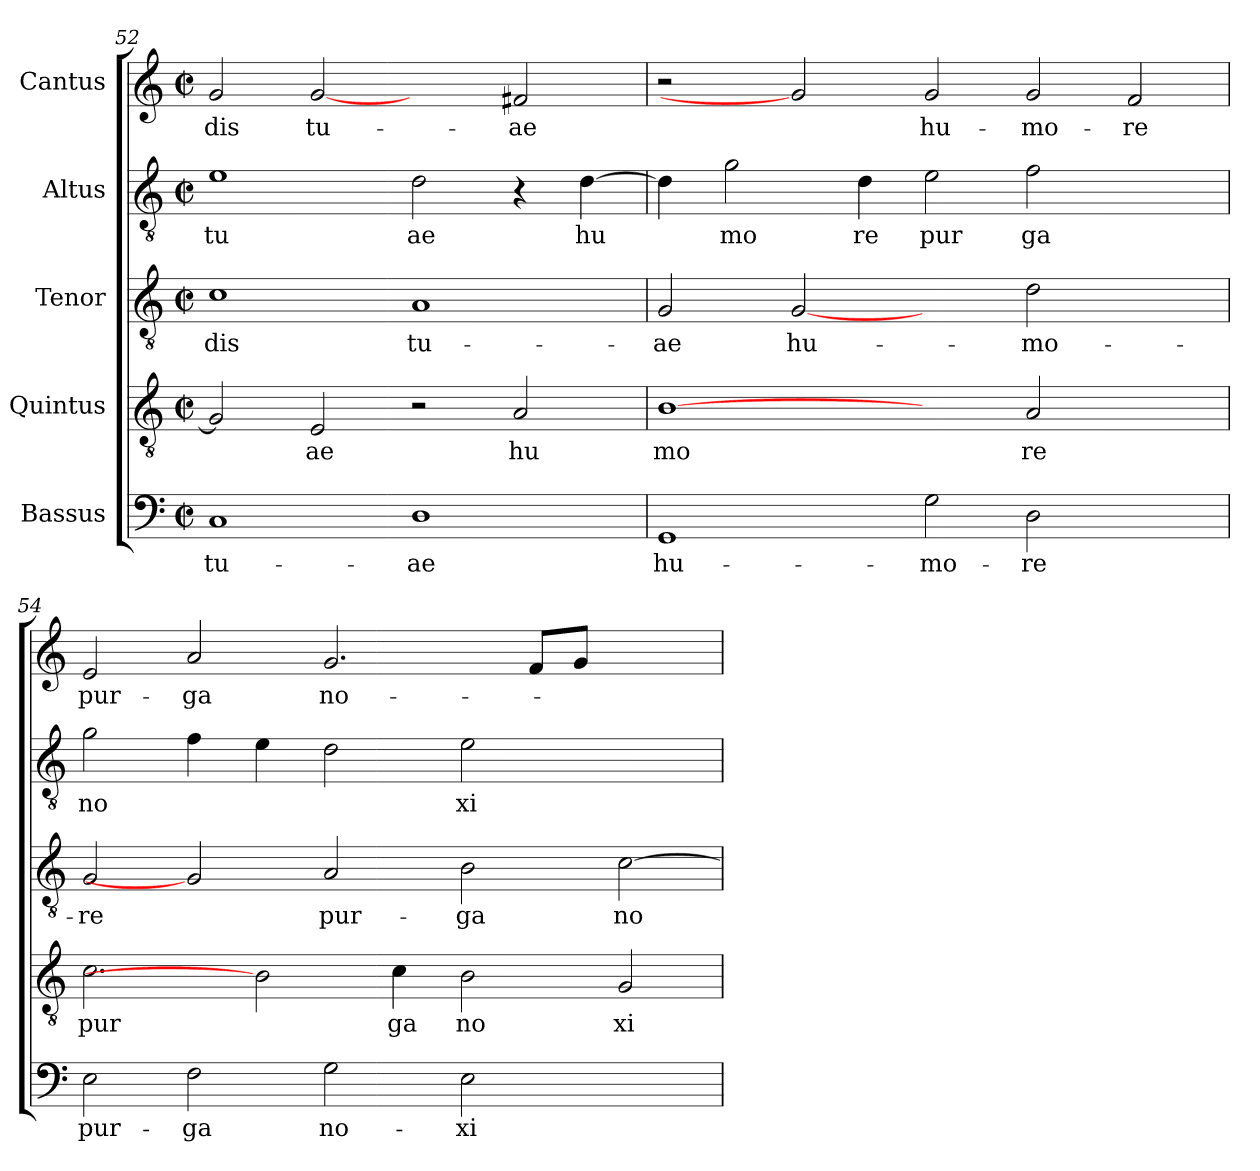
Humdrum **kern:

**kern	**text	**kern	**text	**kern	**text	**kern	**text	**kern	**text
*part5	*part5	*part4	*part4	*part3	*part3	*part2	*part2	*part1	*part1
*staff5	*staff5	*staff4	*staff4	*staff3	*staff3	*staff2	*staff2	*staff1	*staff1
*I"Bassus	*	*I"Quintus	*	*I"Tenor	*	*I"Altus	*	*I"Cantus	*
*clefF4	*	*clefGv2	*	*clefGv2	*	*clefGv2	*	*clefG2	*
*M2/2	*	*M2/2	*	*M2/2	*	*M2/2	*	*M2/2	*
*met(c|)	*	*met(c|)	*	*met(c|)	*	*met(c|)	*	*met(c|)	*
=52	=52	=52	=52	=52	=52	=52	=52	=52	=52
!	!LO:LY:b:cj	!	!	!	!LO:LY:b:cj	!	!LO:LY:b:cj	!	!LO:LY:b:cj
1C	tu-	2G/]	.	1c	-dis	1e	tu	2g/	-dis
!	!	!	!LO:LY:b:cj	!	!	!	!	!	!LO:LY:b:cj
.	.	2E/	ae	.	.	.	.	[2g	tu-
!	!LO:LY:b:cj	!	!	!	!LO:LY:b:cj	!	!LO:LY:b:cj	!	!
1D	-ae	2r	.	1A	tu-	2d\	ae	2ryy	.
!	!	!	!LO:LY:b:cj	!	!	!	!	!	!LO:LY:b:cj
.	.	2A/	hu	.	.	4r	.	2f#X/	-ae
!	!	!	!	!	!	!	!LO:LY:b	!	!
.	.	.	.	.	.	[>4d\	hu	.	.
=53	=53	=53	=53	=53	=53	=53	=53	=53	=53
!	!LO:LY:b:cj	!	!LO:LY:b:cj	!	!LO:LY:b:cj	!	!	!	!
1GG	hu-	[1B	mo	2G/	-ae	4d\]	.	2r	.
!	!	!	!	!	!	!	!LO:LY:b:cj	!	!
.	.	.	.	.	.	2g\	mo	.	.
!	!	!	!	!	!LO:LY:b:cj	!	!	!	!
.	.	.	.	[2G	hu-	.	.	2g]	.
!	!	!	!	!	!	!	!LO:LY:b:cj	!	!
.	.	.	.	.	.	4d\	re	.	.
!	!LO:LY:b:cj	!	!	!	!	!	!LO:LY:b:cj	!	!LO:LY:b:cj
2G\	-mo-	2ryy	.	2ryy	.	2e\	pur	2g/	hu-
!	!LO:LY:b:cj	!	!LO:LY:b:cj	!	!LO:LY:b:cj	!	!LO:LY:b:cj	!	!LO:LY:b:cj
2D\	-re	2A/	re	2d\	-mo-	2f\	ga	2g/	-mo-
!	!	!	!	!	!	!	!	!	!LO:LY:b:cj
2ryy	.	2ryy	.	2ryy	.	2ryy	.	2f/	-re
=54	=54	=54	=54	=54	=54	=54	=54	=54	=54
!	!LO:LY:b:cj	!	!LO:LY:b:cj	!	!LO:LY:b:cj	!	!LO:LY:b:cj	!	!LO:LY:b:cj
2E\	pur-	2.c\	pur	2G/	-re	2g\	no	2e/	pur-
!	!LO:LY:b:cj	!	!	!	!	!	!	!	!LO:LY:b:cj
2F\	-ga	.	.	2G]	.	4f\	.	2a/	-ga
.	.	2B]	.	.	.	4e\	.	.	.
!	!LO:LY:b:cj	!	!	!	!LO:LY:b:cj	!	!	!	!LO:LY:b:cj
2G\	no-	.	.	2A/	pur-	2d\	.	2.g/	no-
!	!	!	!LO:LY:b:cj	!	!	!	!	!	!
.	.	4c\	ga	.	.	.	.	.	.
!	!LO:LY:b:cj	!	!LO:LY:b:cj	!	!LO:LY:b:cj	!	!LO:LY:b:cj	!	!
2E\	-xi-	2B\	no	2B\	-ga	2e\	xi	.	.
.	.	.	.	.	.	.	.	8f/L	.
.	.	.	.	.	.	.	.	8g/J	.
!	!	!	!LO:LY:b:cj	!	!LO:LY:b:cj	!	!	!	!
2ryy	.	2G/	xi	[>2c\	no-	2ryy	.	2ryy	.
=	=	=	=	=	=	=	=	=	=
*-	*-	*-	*-	*-	*-	*-	*-	*-	*-
